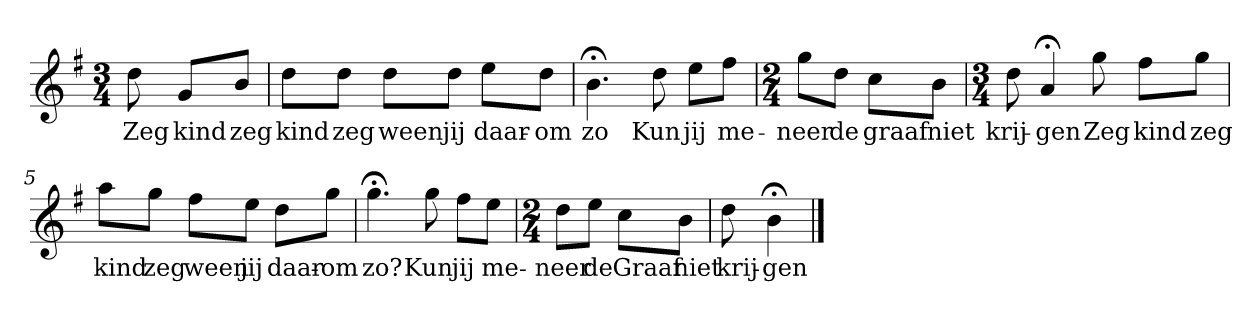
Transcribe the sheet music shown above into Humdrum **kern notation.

**kern	**text
*part1	*part1
*staff1	*staff1
*k[f#]	*
*G:	*
*M3/4	*
*MM120	*
=	=
8dd	Zeg
8gL	kind
8bJ	zeg
=1	=1
8ddL	kind
8ddJ	zeg
8ddL	ween
8ddJ	jij
8eeL	daar-
8ddJ	-om
=2	=2
4.b;<	zo
8dd	Kun
8eeL	jij
8ff#J	me-
=3	=3
*M2/4	*
8ggL	-neer
8ddJ	de
8ccL	graaf
8bJ	niet
=4	=4
*M3/4	*
8dd	krij-
4a;<	-gen
8gg	Zeg
8ff#L	kind
8ggJ	zeg
=5	=5
8aaL	kind
8ggJ	zeg
8ff#L	ween
8eeJ	jij
8ddL	daar-
8ggJ	-om
=6	=6
4.gg;<	zo?
8gg	Kun
8ff#L	jij
8eeJ	me-
=7	=7
*M2/4	*
8ddL	-neer
8eeJ	de
8ccL	Graaf
8bJ	niet
=8	=8
8dd	krij-
4b;<	-gen
==	==
*-	*-
